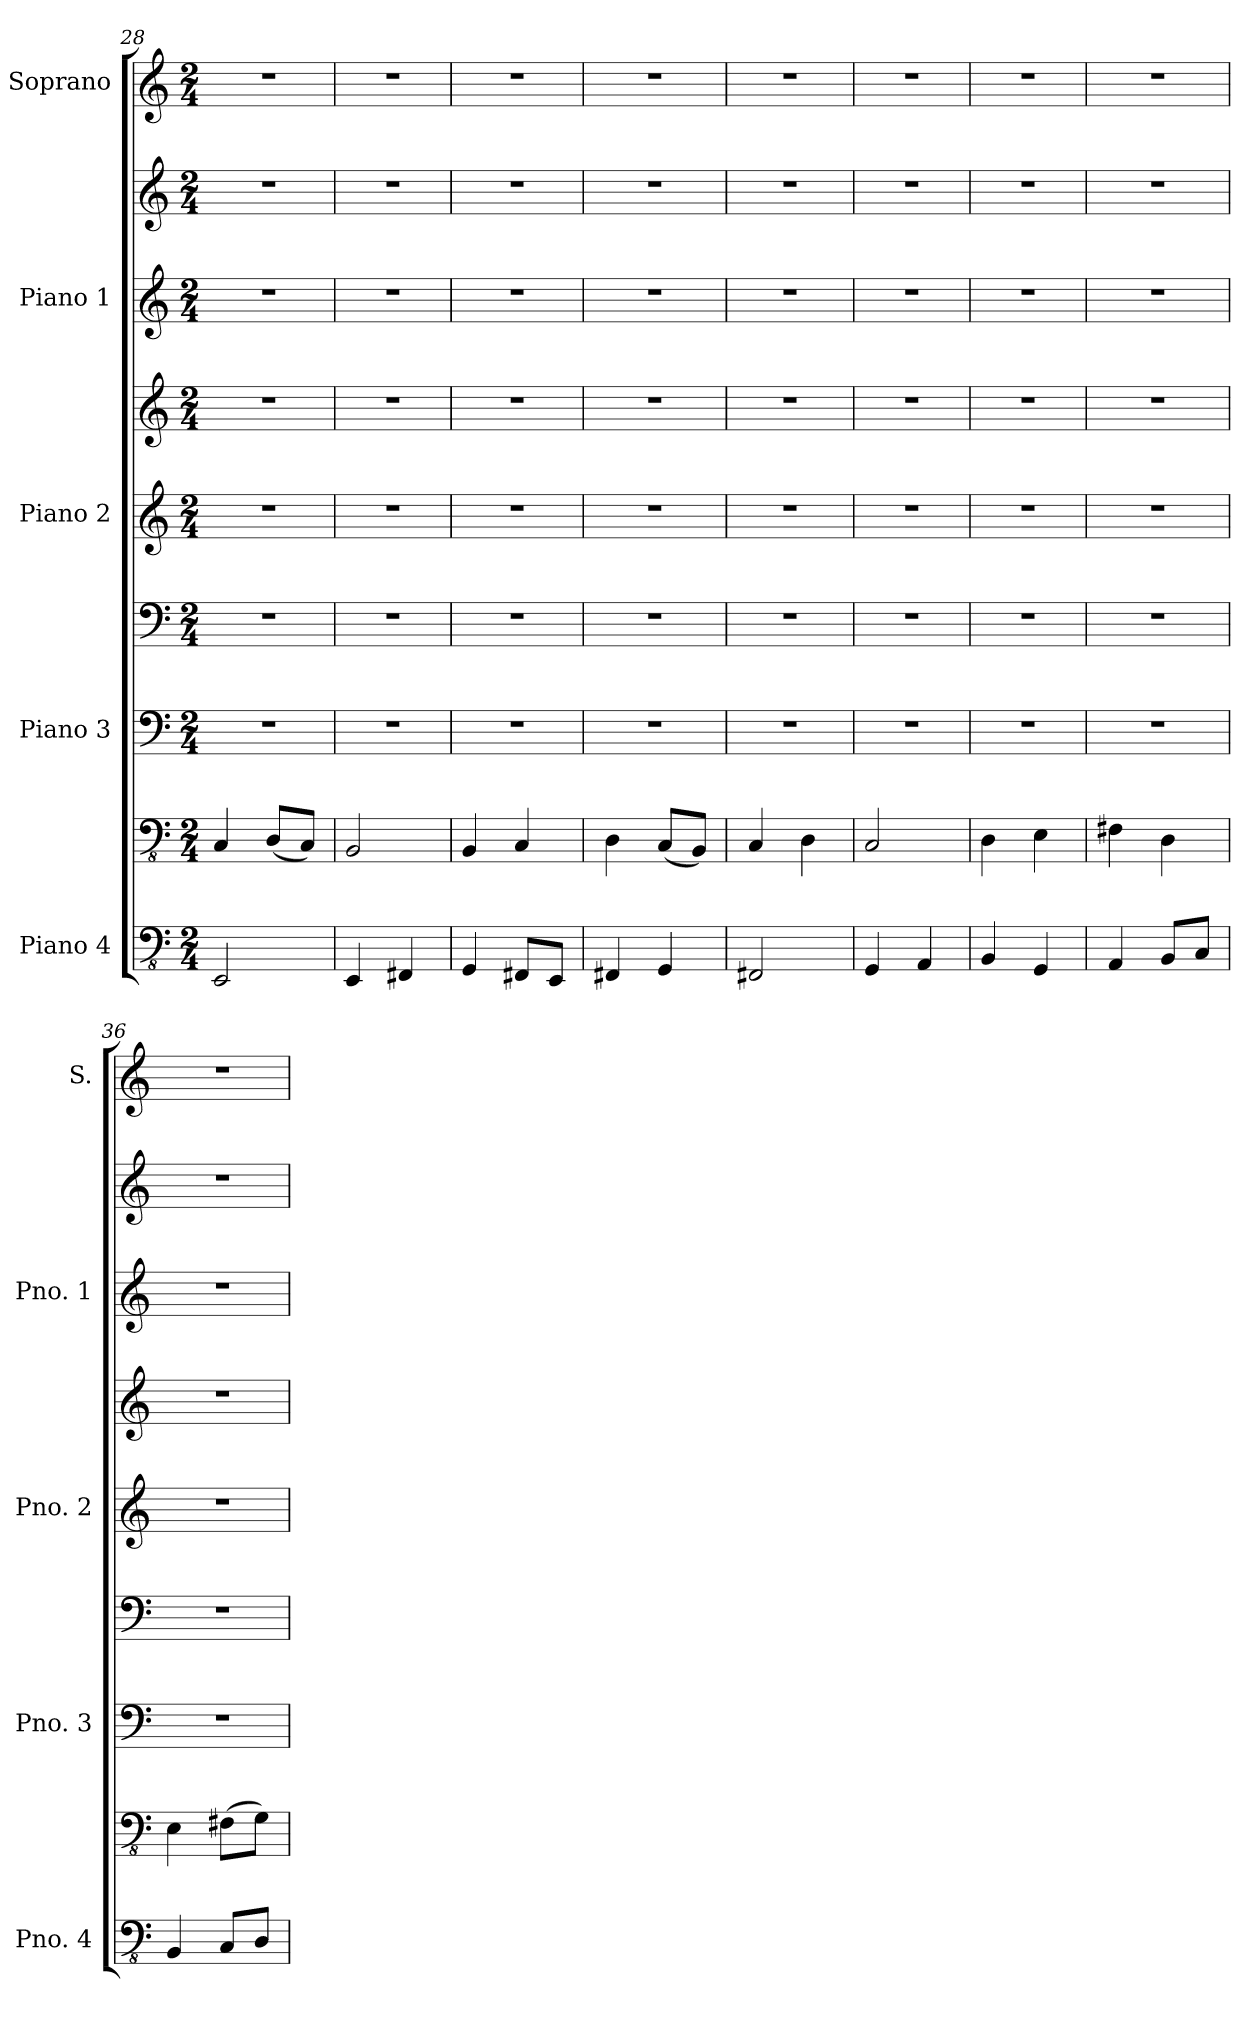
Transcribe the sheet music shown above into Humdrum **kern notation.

**kern	**kern	**kern	**kern	**kern	**kern	**kern	**kern	**kern
*part5	*part5	*part4	*part4	*part3	*part3	*part2	*part2	*part1
*staff9	*staff8	*staff7	*staff6	*staff5	*staff4	*staff3	*staff2	*staff1
*I"Piano 4	*	*I"Piano 3	*	*I"Piano 2	*	*I"Piano 1	*	*I"Soprano
*I'Pno. 4	*	*I'Pno. 3	*	*I'Pno. 2	*	*I'Pno. 1	*	*I'S.
*clefFv4	*clefFv4	*clefF4	*clefF4	*clefG2	*clefG2	*clefG2	*clefG2	*clefG2
*k[]	*k[]	*k[]	*k[]	*k[]	*k[]	*k[]	*k[]	*k[]
*M2/4	*M2/4	*M2/4	*M2/4	*M2/4	*M2/4	*M2/4	*M2/4	*M2/4
=28	=28	=28	=28	=28	=28	=28	=28	=28
2EEE/	4CC/	2r	2r	2r	2r	2r	2r	2r
.	(<8DD/L	.	.	.	.	.	.	.
.	8CC/J)	.	.	.	.	.	.	.
=29	=29	=29	=29	=29	=29	=29	=29	=29
4EEE/	2BBB/	2r	2r	2r	2r	2r	2r	2r
4FFF#X/	.	.	.	.	.	.	.	.
=30	=30	=30	=30	=30	=30	=30	=30	=30
4GGG/	4BBB/	2r	2r	2r	2r	2r	2r	2r
8FFF#X/L	4CC/	.	.	.	.	.	.	.
8EEE/J	.	.	.	.	.	.	.	.
!!LO:PB:g=z
=31	=31	=31	=31	=31	=31	=31	=31	=31
4FFF#X/	4DD\	2r	2r	2r	2r	2r	2r	2r
4GGG/	(<8CC/L	.	.	.	.	.	.	.
.	8BBB/J)	.	.	.	.	.	.	.
=32	=32	=32	=32	=32	=32	=32	=32	=32
2FFF#X/	4CC/	2r	2r	2r	2r	2r	2r	2r
.	4DD\	.	.	.	.	.	.	.
=33	=33	=33	=33	=33	=33	=33	=33	=33
4GGG/	2CC/	2r	2r	2r	2r	2r	2r	2r
4AAA/	.	.	.	.	.	.	.	.
=34	=34	=34	=34	=34	=34	=34	=34	=34
4BBB/	4DD\	2r	2r	2r	2r	2r	2r	2r
4GGG/	4EE\	.	.	.	.	.	.	.
=35	=35	=35	=35	=35	=35	=35	=35	=35
4AAA/	4FF#X\	2r	2r	2r	2r	2r	2r	2r
8BBB/L	4DD\	.	.	.	.	.	.	.
8CC/J	.	.	.	.	.	.	.	.
=36	=36	=36	=36	=36	=36	=36	=36	=36
4BBB/	4EE\	2r	2r	2r	2r	2r	2r	2r
8CC/L	(>8FF#X\L	.	.	.	.	.	.	.
8DD/J	8GG\J)	.	.	.	.	.	.	.
=	=	=	=	=	=	=	=	=
*-	*-	*-	*-	*-	*-	*-	*-	*-
